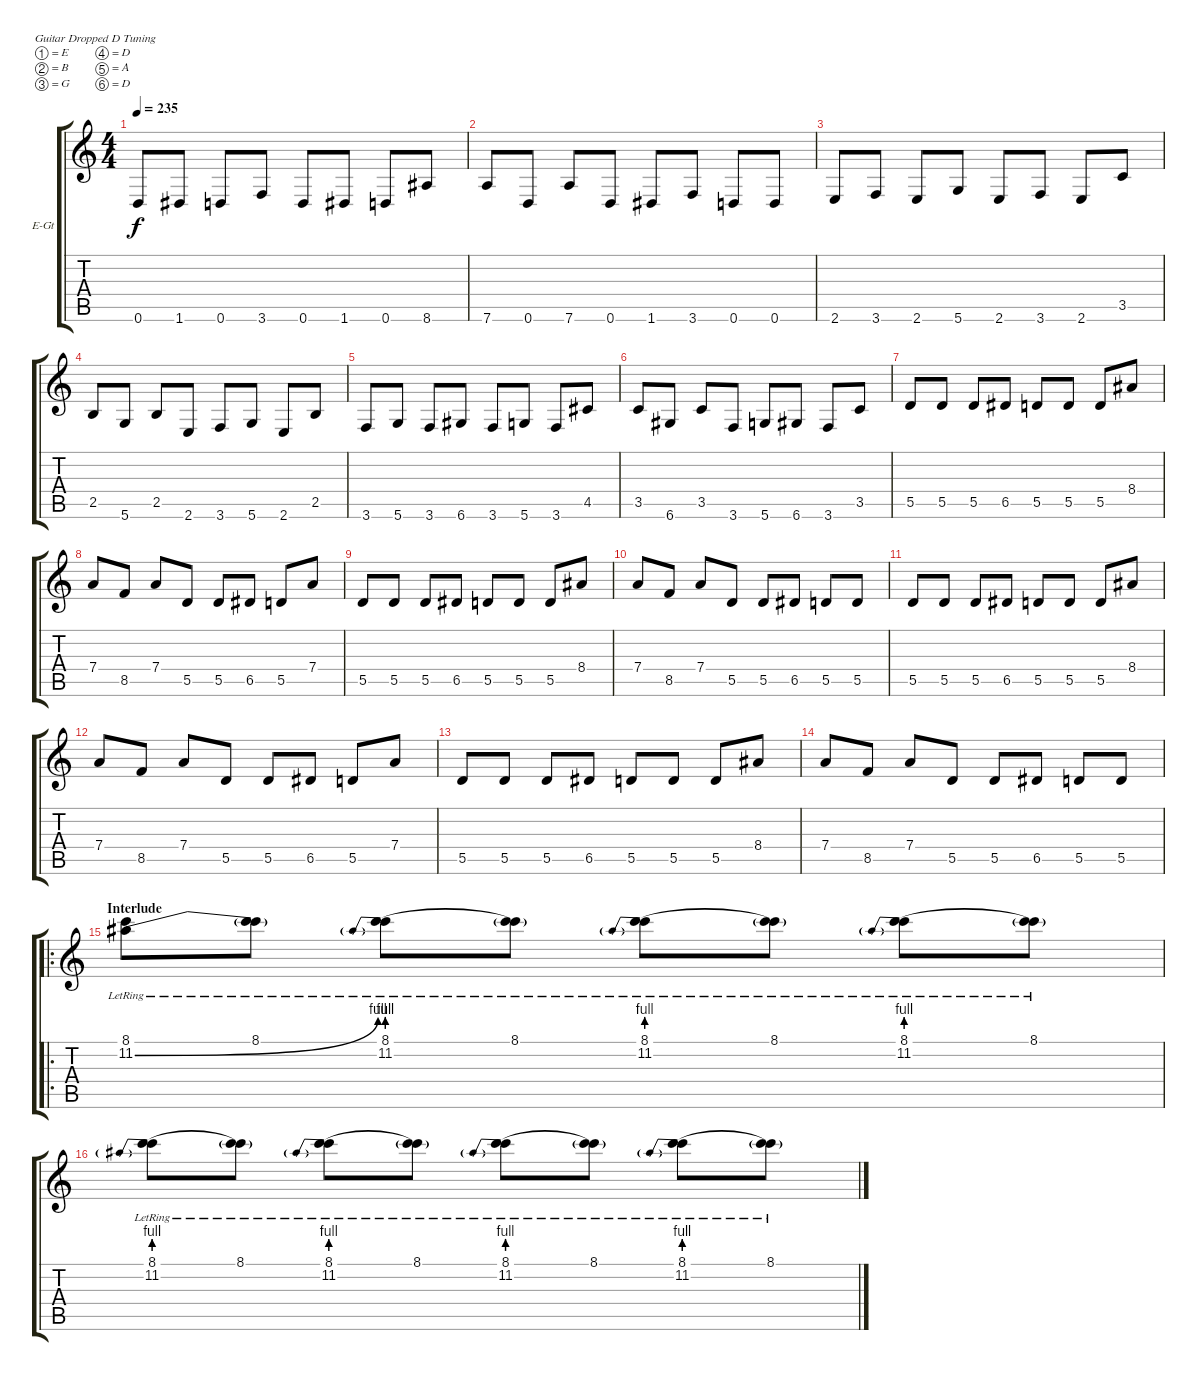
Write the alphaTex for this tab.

\defaultSystemsLayout 4
\bracketExtendMode groupsimilarinstruments
\firstSystemTrackNameOrientation horizontal
\otherSystemsTrackNameOrientation horizontal
\track ("Guitar 1" "E-Gt") {instrument distortionguitar}
\staff {score tabs}
\tuning (E4 B3 G3 D3 A2 D2)
\ts (4 4)
\tempo 235
\clef g2
\ks c
0.6.8{dy f} 1.6.8 0.6.8 3.6.8 0.6.8 1.6.8 0.6.8 8.6.8 |
7.6.8 0.6.8 7.6.8 0.6.8 1.6.8 3.6.8 0.6.8 0.6.8 |
2.6.8 3.6.8 2.6.8 5.6.8 2.6.8 3.6.8 2.6.8 3.5.8 |
2.5.8 5.6.8 2.5.8 2.6.8 3.6.8 5.6.8 2.6.8 2.5.8 |
3.6.8 5.6.8 3.6.8 6.6.8 3.6.8 5.6.8 3.6.8 4.5.8 |
3.5.8 6.6.8 3.5.8 3.6.8 5.6.8 6.6.8 3.6.8 3.5.8 |
5.5.8 5.5.8 5.5.8 6.5.8 5.5.8 5.5.8 5.5.8 8.4.8 |
7.4.8 8.5.8 7.4.8 5.5.8 5.5.8 6.5.8 5.5.8 7.4.8 |
5.5.8 5.5.8 5.5.8 6.5.8 5.5.8 5.5.8 5.5.8 8.4.8 |
7.4.8 8.5.8 7.4.8 5.5.8 5.5.8 6.5.8 5.5.8 5.5.8 |
5.5.8 5.5.8 5.5.8 6.5.8 5.5.8 5.5.8 5.5.8 8.4.8 |
7.4.8 8.5.8 7.4.8 5.5.8 5.5.8 6.5.8 5.5.8 7.4.8 |
5.5.8 5.5.8 5.5.8 6.5.8 5.5.8 5.5.8 5.5.8 8.4.8 |
7.4.8 8.5.8 7.4.8 5.5.8 5.5.8 6.5.8 5.5.8 5.5.8 |
\ro
\section ("" "Interlude")
(11.2{be (bend 0 0 1.7999999999999998 4) lr} 8.1).8 (11.2{lr t} 8.1).8 (11.2{be (prebend 0 4 60 4) lr} 8.1).8 (11.2{lr t} 8.1).8 (11.2{be (prebend 0 4 60 4) lr} 8.1).8 (11.2{lr t} 8.1).8 (11.2{be (prebend 0 4 60 4) lr} 8.1).8 (11.2{lr t} 8.1).8 |
(11.2{be (prebend 0 4 60 4) lr} 8.1).8 (11.2{lr t} 8.1).8 (11.2{be (prebend 0 4 60 4) lr} 8.1).8 (11.2{lr t} 8.1).8 (11.2{be (prebend 0 4 60 4) lr} 8.1).8 (11.2{lr t} 8.1).8 (11.2{be (prebend 0 4 60 4) lr} 8.1).8 (11.2{lr t} 8.1).8
